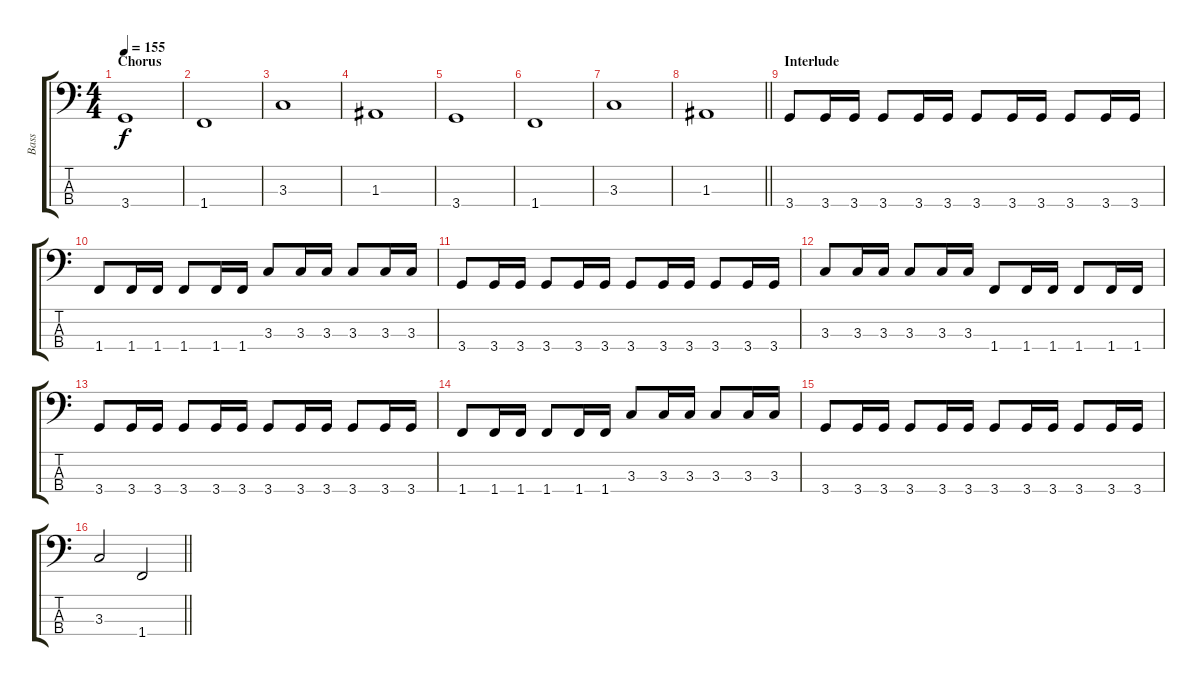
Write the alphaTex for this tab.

\track ("Bass" "Bass") {instrument electricbassfinger}
\staff {score tabs}
\tuning (G2 D2 A1 E1) {hide}
\ts (4 4)
\section ("" "Chorus")
\tempo 155
\clef f4
\ks c
3.4.1{dy f} |
1.4.1 |
3.3.1 |
1.3.1 |
3.4.1 |
1.4.1 |
3.3.1 |
\barLineRight lightlight
1.3.1 |
\section ("" "Interlude")
3.4.8 3.4.16 3.4.16 3.4.8 3.4.16 3.4.16 3.4.8 3.4.16 3.4.16 3.4.8 3.4.16 3.4.16 |
1.4.8 1.4.16 1.4.16 1.4.8 1.4.16 1.4.16 3.3.8 3.3.16 3.3.16 3.3.8 3.3.16 3.3.16 |
3.4.8 3.4.16 3.4.16 3.4.8 3.4.16 3.4.16 3.4.8 3.4.16 3.4.16 3.4.8 3.4.16 3.4.16 |
3.3.8 3.3.16 3.3.16 3.3.8 3.3.16 3.3.16 1.4.8 1.4.16 1.4.16 1.4.8 1.4.16 1.4.16 |
3.4.8 3.4.16 3.4.16 3.4.8 3.4.16 3.4.16 3.4.8 3.4.16 3.4.16 3.4.8 3.4.16 3.4.16 |
1.4.8 1.4.16 1.4.16 1.4.8 1.4.16 1.4.16 3.3.8 3.3.16 3.3.16 3.3.8 3.3.16 3.3.16 |
3.4.8 3.4.16 3.4.16 3.4.8 3.4.16 3.4.16 3.4.8 3.4.16 3.4.16 3.4.8 3.4.16 3.4.16 |
\barLineRight lightlight
3.3.2 1.4.2
